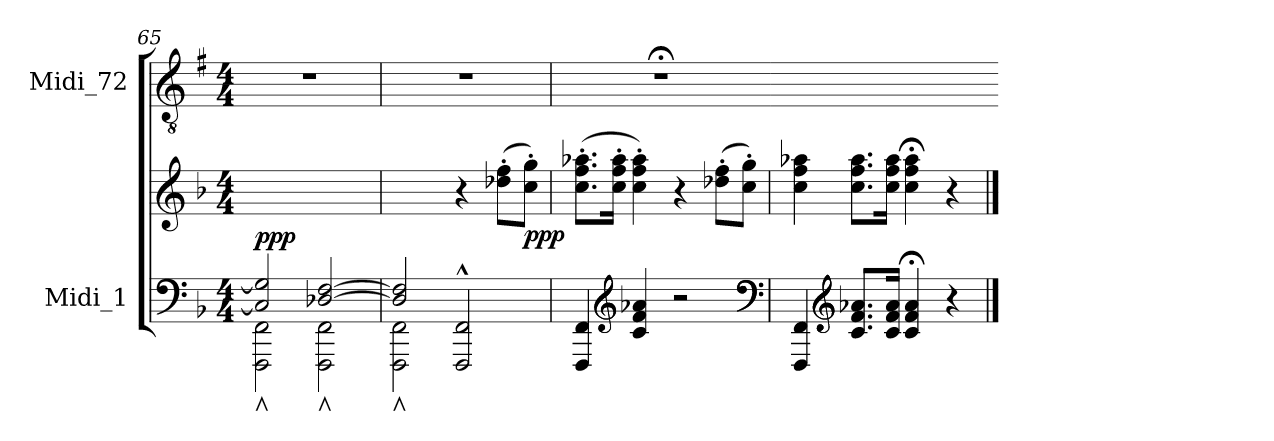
**kern	**kern	**dynam	**kern
*part2	*part2	*part2	*part1
*staff3	*staff2	*staff2/3	*staff1
*I"Midi_1	*	*	*I"Midi_72
*clefF4	*clefG2	*	*clefGv2
*	*	*	*ITrd1c2
*k[b-]	*k[b-]	*	*k[b-]
*F:	*F:	*	*F:
*M4/4	*M4/4	*	*M4/4
=65	=65	=65	=65
*^	*	*	*
!	!	!	!LO:DY:a=2	!
2C/] 2G/]	2FFF\v 2FF\v	2ryy	ppp	1r
[2D-X/ [2F/	2FFF\v 2FF\v	2ryy	.	.
=66	=66	=66	=66	=66
2D-/] 2F/]	2FFF\v 2FF\v	2ryy	.	1r
2FFF/^^ 2FF/^^	2ryy	4r	.	.
.	.	(>8dd-X' 8ff'L	.	.
!	!	!	!LO:DY:b	!
.	.	8cc' 8gg'J)	ppp	.
=67	=67	=67	=67	=67
4FFF/ 4FF/	4ryy	(>8.cc' 8.ff' 8.aa-X'L	.	1r;<
.	.	16cc' 16ff' 16aa-'J	.	.
*clefG2	*	*	*	*
4c/ 4f/ 4a-X/	4ryy	4cc' 4ff' 4aa-')	.	.
2r	2ryy	4r	.	.
.	.	(>8dd-X' 8ff'L	.	.
.	.	8cc' 8gg'J)	.	.
*clefF4	*	*	*	*
=	=	=	==	==
4FFF/ 4FF/	4ryy	4cc 4ff 4aa-X	.	1ryy
*clefG2	*	*	*	*
8.c/ 8.f/ 8.a-X/L	4ryy	8.cc 8.ff 8.aa-L	.	.
16c/ 16f/ 16a-/J	.	16cc 16ff 16aa-J	.	.
4c/;< 4f/;< 4a-/;<	2ryy	4cc;< 4ff;< 4aa-;<	.	.
4r	.	4r	.	.
*v	*v	*	*	*
==	==	=	=
*-	*-	*-	*-
